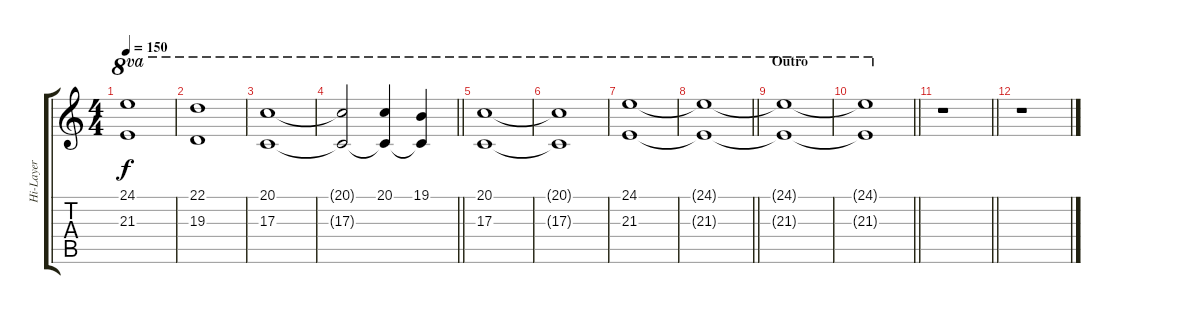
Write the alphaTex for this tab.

\track ("Hi-Layer" "Hi-Layer") {instrument synthstrings1}
\staff {score tabs}
\tuning (E4 B3 G3 D3 A2 E2) {hide}
\ts (4 4)
\section ("" "")
\tempo 150
\clef g2
\ks c
(24.1 21.3).1{ot 8va dy f} |
(22.1 19.3).1{ot 8va} |
(20.1 17.3).1{ot 8va} |
\barLineRight lightlight
(20.1{t} 17.3{t}).2{ot 8va} (20.1 17.3{t}).4{ot 8va} (19.1 17.3{t}).4{ot 8va} |
\section ("" "")
(20.1 17.3).1{ot 8va} |
(20.1{t} 17.3{t}).1{ot 8va} |
(24.1 21.3).1{ot 8va} |
\barLineRight lightlight
(24.1{t} 21.3{t}).1{ot 8va} |
\section ("" "Outro")
(24.1{t} 21.3{t}).1{ot 8va volume 4} |
\barLineRight lightlight
(24.1{t} 21.3{t}).1{ot 8va} |
\barLineRight lightlight
r.1 |
r.1
